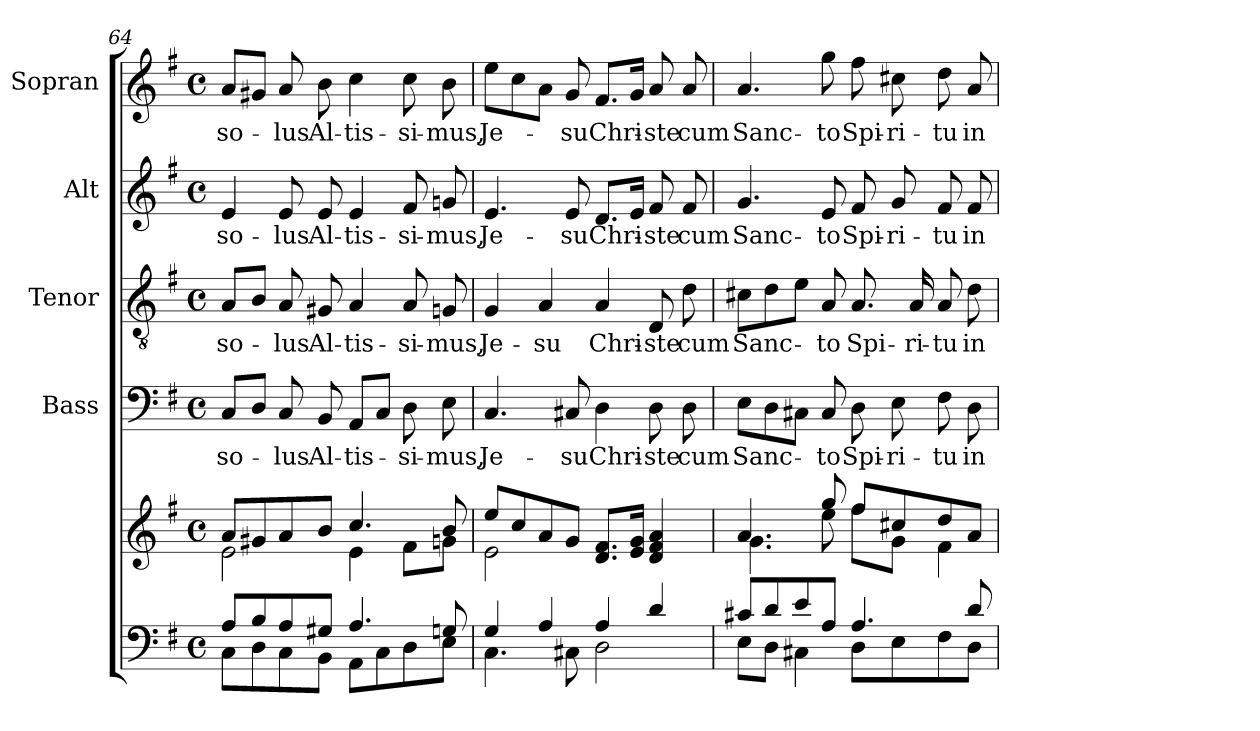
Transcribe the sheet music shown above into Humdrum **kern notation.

**kern	**kern	**kern	**text	**kern	**text	**kern	**text	**kern	**text
*part5	*part5	*part4	*part4	*part3	*part3	*part2	*part2	*part1	*part1
*staff6	*staff5	*staff4	*staff4	*staff3	*staff3	*staff2	*staff2	*staff1	*staff1
*	*	*I"Bass	*	*I"Tenor	*	*I"Alt	*	*I"Sopran	*
*	*	*I'B	*	*I'T	*	*I'A	*	*I'S	*
!!LO:LB:g=z
*clefF4	*clefG2	*clefF4	*	*clefGv2	*	*clefG2	*	*clefG2	*
*k[f#]	*k[f#]	*k[f#]	*	*k[f#]	*	*k[f#]	*	*k[f#]	*
*G:	*G:	*G:	*	*G:	*	*G:	*	*G:	*
*M4/4	*M4/4	*M4/4	*	*M4/4	*	*M4/4	*	*M4/4	*
*met(c)	*met(c)	*met(c)	*	*met(c)	*	*met(c)	*	*met(c)	*
=64	=64	=64	=64	=64	=64	=64	=64	=64	=64
*^	*^	*	*	*	*	*	*	*	*
!	!	!	!	!	!LO:LY:b	!	!LO:LY:b	!	!LO:LY:b	!	!LO:LY:b
8A/L	8C\L	8a/L	2e\	8C/L	so-	8A/L	so-	4e/	so-	8a/L	so-
8B/	8D\	8g#X/	.	8D/J	.	8B/J	.	.	.	8g#X/J	.
!	!	!	!	!	!LO:LY:b	!	!LO:LY:b	!	!LO:LY:b	!	!LO:LY:b
8A/	8C\	8a/	.	8C/	-lus	8A/	-lus	8e/	-lus	8a/	-lus
!	!	!	!	!	!LO:LY:b	!	!LO:LY:b	!	!LO:LY:b	!	!LO:LY:b
8G#X/J	8BB\J	8b/J	.	8BB/	Al-	8G#X/	Al-	8e/	Al-	8b\	Al-
!	!	!	!	!	!LO:LY:b	!	!LO:LY:b	!	!LO:LY:b	!	!LO:LY:b
4.A/	8AA\L	4.cc/	4e\	8AA/L	-tis-	4A/	-tis-	4e/	-tis-	4cc\	-tis-
.	8C\	.	.	8C/J	.	.	.	.	.	.	.
!	!	!	!	!	!LO:LY:b	!	!LO:LY:b	!	!LO:LY:b	!	!LO:LY:b
.	8D\	.	8f#\L	8D\	-si-	8A/	-si-	8f#/	-si-	8cc\	-si-
!	!	!	!	!	!LO:LY:b	!	!LO:LY:b	!	!LO:LY:b	!	!LO:LY:b
8Gn/	8E\J	8b/	8gn\J	8E\	-mus,	8Gn/	-mus,	8gn/	-mus,	8b\	-mus,
=65	=65	=65	=65	=65	=65	=65	=65	=65	=65	=65	=65
!	!	!	!	!	!LO:LY:b	!	!LO:LY:b	!	!LO:LY:b	!	!LO:LY:b
4G/	4.C\	8ee/L	2e\	4.C/	Je-	4G/	Je-	4.e/	Je-	8ee\L	Je-
.	.	8cc/	.	.	.	.	.	.	.	8cc\	.
!	!	!	!	!	!	!	!LO:LY:b	!	!	!	!
4A/	.	8a/	.	.	.	4A/	-su	.	.	8a\J	.
!	!	!	!	!	!LO:LY:b	!	!	!	!LO:LY:b	!	!LO:LY:b
.	8C#X\	8g/J	.	8C#X/	-su	.	.	8e/	-su	8g/	-su
!	!	!	!	!	!LO:LY:b	!	!LO:LY:b	!	!LO:LY:b	!	!LO:LY:b
4A/	2D\	8.d/ 8.f#/L	2ryy	4D\	Chri-	4A/	Chri-	8.d/L	Chri-	8.f#/L	Chri-
.	.	16e/ 16g/Jk	.	.	.	.	.	16e/Jk	.	16g/Jk	.
!	!	!	!	!	!LO:LY:b	!	!LO:LY:b	!	!LO:LY:b	!	!LO:LY:b
4d/	.	4d/ 4f#/ 4a/	.	8D\	-ste	8D/	-ste	8f#/	-ste	8a/	-ste
!	!	!	!	!	!LO:LY:b	!	!LO:LY:b	!	!LO:LY:b	!	!LO:LY:b
.	.	.	.	8D\	cum	8d\	cum	8f#/	cum	8a/	cum
=66	=66	=66	=66	=66	=66	=66	=66	=66	=66	=66	=66
!	!	!	!	!	!LO:LY:b	!	!LO:LY:b	!	!LO:LY:b	!	!LO:LY:b
8c#X/L	8E\L	4.a/	4.g\	8E\L	Sanc-	8c#X\L	Sanc-	4.g/	Sanc-	4.a/	Sanc-
8d/	8D\J	.	.	8D\	.	8d\	.	.	.	.	.
8e/	4C#X\	.	.	8C#X\J	.	8e\J	.	.	.	.	.
!	!	!	!	!	!LO:LY:b	!	!LO:LY:b	!	!LO:LY:b	!	!LO:LY:b
8A/J	.	8gg/	8ee\	8C#/	-to	8A/	-to	8e/	-to	8gg\	-to
!	!	!	!	!	!LO:LY:b	!	!LO:LY:b	!	!LO:LY:b	!	!LO:LY:b
4.A/	8D\L	8ff#/L	8ff#\L	8D\	Spi-	8.A/	Spi-	8f#/	Spi-	8ff#\	Spi-
!	!	!	!	!	!LO:LY:b	!	!	!	!LO:LY:b	!	!LO:LY:b
.	8E\	8cc#X/	8g\J	8E\	-ri-	.	.	8g/	-ri-	8cc#X\	-ri-
!	!	!	!	!	!	!	!LO:LY:b	!	!	!	!
.	.	.	.	.	.	16A/	-ri-	.	.	.	.
!	!	!	!	!	!LO:LY:b	!	!LO:LY:b	!	!LO:LY:b	!	!LO:LY:b
.	8F#\	8dd/	4f#\	8F#\	-tu	8A/	-tu	8f#/	-tu	8dd\	-tu
!	!	!	!	!	!LO:LY:b	!	!LO:LY:b	!	!LO:LY:b	!	!LO:LY:b
8d/	8D\J	8a/J	.	8D\	in	8d\	in	8f#/	in	8a/	in
*v	*v	*	*	*	*	*	*	*	*	*	*
*	*v	*v	*	*	*	*	*	*	*	*
=	=	=	=	=	=	=	=	=	=
*-	*-	*-	*-	*-	*-	*-	*-	*-	*-
